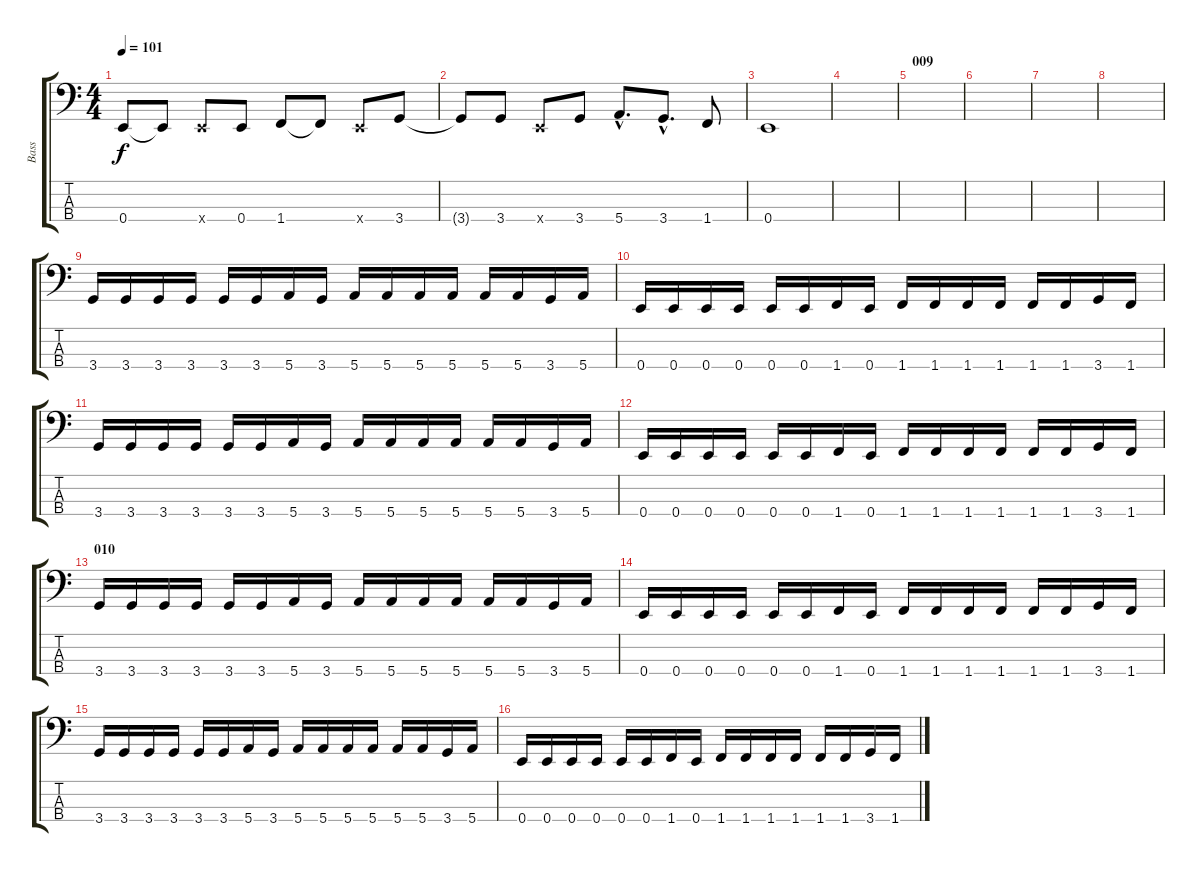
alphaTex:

\track ("Bass" "Bass") {instrument electricbasspick}
\staff {score tabs}
\tuning (G2 D2 A1 E1) {hide}
\ts (4 4)
\tempo 101
\clef f4
\ks c
0.4.8{dy f} 0.4{t}.8 0.4{x}.8 0.4.8 1.4.8 1.4{t}.8 0.4{x}.8 3.4.8 |
3.4{t}.8 3.4.8 0.4{x}.8 3.4.8 5.4{hac}.8{d} 3.4{hac}.8{d} 1.4.8 |
0.4.1 |
|
\section ("" "009")
|
|
|
|
3.4.16 3.4.16 3.4.16 3.4.16 3.4.16 3.4.16 5.4.16 3.4.16 5.4.16 5.4.16 5.4.16 5.4.16 5.4.16 5.4.16 3.4.16 5.4.16 |
0.4.16 0.4.16 0.4.16 0.4.16 0.4.16 0.4.16 1.4.16 0.4.16 1.4.16 1.4.16 1.4.16 1.4.16 1.4.16 1.4.16 3.4.16 1.4.16 |
3.4.16 3.4.16 3.4.16 3.4.16 3.4.16 3.4.16 5.4.16 3.4.16 5.4.16 5.4.16 5.4.16 5.4.16 5.4.16 5.4.16 3.4.16 5.4.16 |
0.4.16 0.4.16 0.4.16 0.4.16 0.4.16 0.4.16 1.4.16 0.4.16 1.4.16 1.4.16 1.4.16 1.4.16 1.4.16 1.4.16 3.4.16 1.4.16 |
\section ("" "010")
3.4.16 3.4.16 3.4.16 3.4.16 3.4.16 3.4.16 5.4.16 3.4.16 5.4.16 5.4.16 5.4.16 5.4.16 5.4.16 5.4.16 3.4.16 5.4.16 |
0.4.16 0.4.16 0.4.16 0.4.16 0.4.16 0.4.16 1.4.16 0.4.16 1.4.16 1.4.16 1.4.16 1.4.16 1.4.16 1.4.16 3.4.16 1.4.16 |
3.4.16 3.4.16 3.4.16 3.4.16 3.4.16 3.4.16 5.4.16 3.4.16 5.4.16 5.4.16 5.4.16 5.4.16 5.4.16 5.4.16 3.4.16 5.4.16 |
0.4.16 0.4.16 0.4.16 0.4.16 0.4.16 0.4.16 1.4.16 0.4.16 1.4.16 1.4.16 1.4.16 1.4.16 1.4.16 1.4.16 3.4.16 1.4.16
